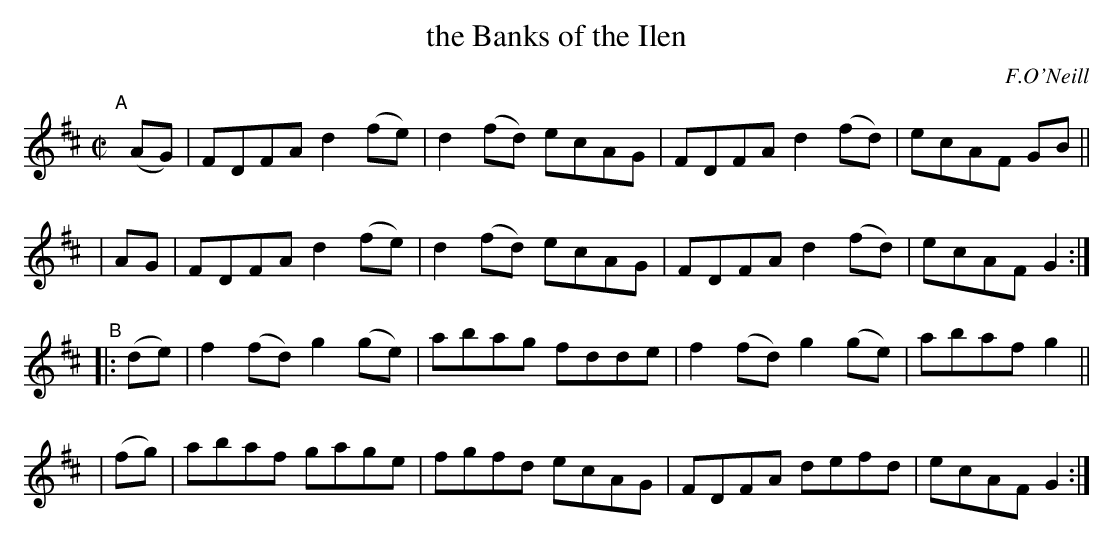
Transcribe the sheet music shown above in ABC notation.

X:1
T: the Banks of the Ilen
O: F.O'Neill
M: C|
L: 1/8
K: D
"^A"[|]\
(AG) | FDFA d2(fe) | d2(fd) ecAG | FDFA d2(fd) | ecAF GB ||
| AG | FDFA d2(fe) | d2(fd) ecAG | FDFA d2(fd) | ecAF G2 :|
"^B"\
|:(de) | f2(fd) g2(ge) | abag fdde | f2(fd) g2(ge) | abaf g2 ||
| (fg) | abaf gage | fgfd ecAG | FDFA defd | ecAF G2 :|
